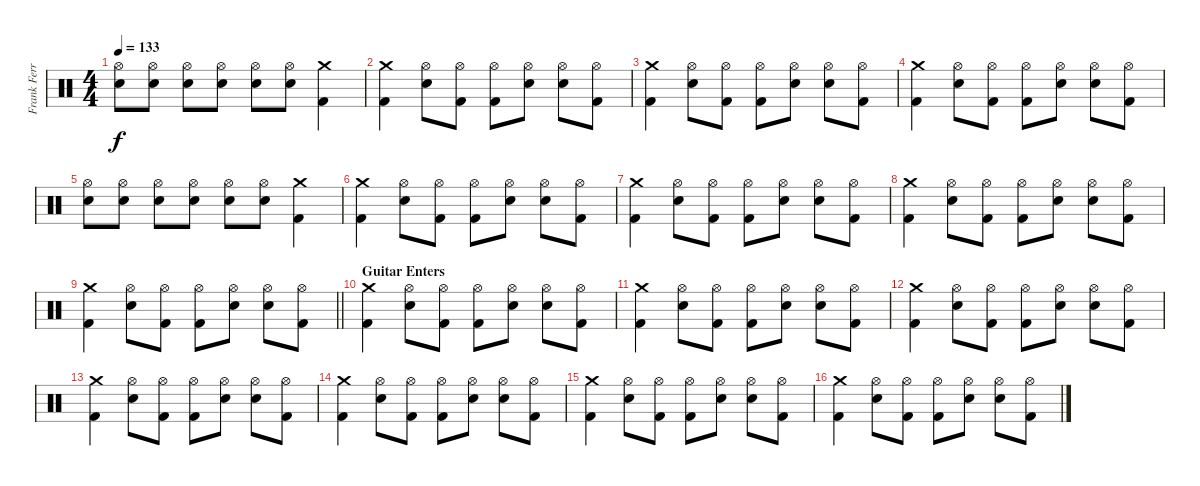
\track ("Frank Ferrer" "Frank Ferr") {instrument percussion}
\staff {score}
\articulation defaults
\ts (4 4)
\tempo 133
\clef neutral
\ks c
("Snare (hit) 2" "Hi-Hat (open)").8{dy f} ("Electric Snare (hit)" "Hi-Hat (open)").8 ("Electric Snare (hit)" "Hi-Hat (open)").8 ("Electric Snare (hit)" "Hi-Hat (open)").8 ("Electric Snare (hit)" "Hi-Hat (open)").8 ("Electric Snare (hit)" "Hi-Hat (open)").8 ("Crash medium (hit)" "Kick (hit) 2").4 |
("Crash medium (hit)" "Kick (hit) 2").4 ("Electric Snare (hit)" "Hi-Hat (open)").8 ("Kick (hit) 2" "Hi-Hat (open)").8 ("Kick (hit) 2" "Hi-Hat (open)").8 ("Electric Snare (hit)" "Hi-Hat (open)").8 ("Electric Snare (hit)" "Hi-Hat (open)").8 ("Kick (hit) 2" "Hi-Hat (open)").8 |
("Crash medium (hit)" "Kick (hit) 2").4 ("Electric Snare (hit)" "Hi-Hat (open)").8 ("Kick (hit) 2" "Hi-Hat (open)").8 ("Kick (hit) 2" "Hi-Hat (open)").8 ("Electric Snare (hit)" "Hi-Hat (open)").8 ("Electric Snare (hit)" "Hi-Hat (open)").8 ("Kick (hit) 2" "Hi-Hat (open)").8 |
("Crash medium (hit)" "Kick (hit) 2").4 ("Electric Snare (hit)" "Hi-Hat (open)").8 ("Kick (hit) 2" "Hi-Hat (open)").8 ("Kick (hit) 2" "Hi-Hat (open)").8 ("Electric Snare (hit)" "Hi-Hat (open)").8 ("Electric Snare (hit)" "Hi-Hat (open)").8 ("Kick (hit) 2" "Hi-Hat (open)").8 |
("Snare (hit) 2" "Hi-Hat (open)").8 ("Electric Snare (hit)" "Hi-Hat (open)").8 ("Electric Snare (hit)" "Hi-Hat (open)").8 ("Electric Snare (hit)" "Hi-Hat (open)").8 ("Electric Snare (hit)" "Hi-Hat (open)").8 ("Electric Snare (hit)" "Hi-Hat (open)").8 ("Crash medium (hit)" "Kick (hit) 2").4 |
("Crash medium (hit)" "Kick (hit) 2").4 ("Electric Snare (hit)" "Hi-Hat (open)").8 ("Kick (hit) 2" "Hi-Hat (open)").8 ("Kick (hit) 2" "Hi-Hat (open)").8 ("Electric Snare (hit)" "Hi-Hat (open)").8 ("Electric Snare (hit)" "Hi-Hat (open)").8 ("Kick (hit) 2" "Hi-Hat (open)").8 |
("Crash medium (hit)" "Kick (hit) 2").4 ("Electric Snare (hit)" "Hi-Hat (open)").8 ("Kick (hit) 2" "Hi-Hat (open)").8 ("Kick (hit) 2" "Hi-Hat (open)").8 ("Electric Snare (hit)" "Hi-Hat (open)").8 ("Electric Snare (hit)" "Hi-Hat (open)").8 ("Kick (hit) 2" "Hi-Hat (open)").8 |
("Crash medium (hit)" "Kick (hit) 2").4 ("Electric Snare (hit)" "Hi-Hat (open)").8 ("Kick (hit) 2" "Hi-Hat (open)").8 ("Kick (hit) 2" "Hi-Hat (open)").8 ("Electric Snare (hit)" "Hi-Hat (open)").8 ("Electric Snare (hit)" "Hi-Hat (open)").8 ("Kick (hit) 2" "Hi-Hat (open)").8 |
\barLineRight lightlight
("Crash medium (hit)" "Kick (hit) 2").4 ("Electric Snare (hit)" "Hi-Hat (open)").8 ("Kick (hit) 2" "Hi-Hat (open)").8 ("Kick (hit) 2" "Hi-Hat (open)").8 ("Electric Snare (hit)" "Hi-Hat (open)").8 ("Electric Snare (hit)" "Hi-Hat (open)").8 ("Kick (hit) 2" "Hi-Hat (open)").8 |
\section ("" "Guitar Enters")
("Crash medium (hit)" "Kick (hit) 2").4 ("Electric Snare (hit)" "Hi-Hat (open)").8 ("Kick (hit) 2" "Hi-Hat (open)").8 ("Kick (hit) 2" "Hi-Hat (open)").8 ("Electric Snare (hit)" "Hi-Hat (open)").8 ("Electric Snare (hit)" "Hi-Hat (open)").8 ("Kick (hit) 2" "Hi-Hat (open)").8 |
("Crash medium (hit)" "Kick (hit) 2").4 ("Electric Snare (hit)" "Hi-Hat (open)").8 ("Kick (hit) 2" "Hi-Hat (open)").8 ("Kick (hit) 2" "Hi-Hat (open)").8 ("Electric Snare (hit)" "Hi-Hat (open)").8 ("Electric Snare (hit)" "Hi-Hat (open)").8 ("Kick (hit) 2" "Hi-Hat (open)").8 |
("Crash medium (hit)" "Kick (hit) 2").4 ("Electric Snare (hit)" "Hi-Hat (open)").8 ("Kick (hit) 2" "Hi-Hat (open)").8 ("Kick (hit) 2" "Hi-Hat (open)").8 ("Electric Snare (hit)" "Hi-Hat (open)").8 ("Electric Snare (hit)" "Hi-Hat (open)").8 ("Kick (hit) 2" "Hi-Hat (open)").8 |
("Crash medium (hit)" "Kick (hit) 2").4 ("Electric Snare (hit)" "Hi-Hat (open)").8 ("Kick (hit) 2" "Hi-Hat (open)").8 ("Kick (hit) 2" "Hi-Hat (open)").8 ("Electric Snare (hit)" "Hi-Hat (open)").8 ("Electric Snare (hit)" "Hi-Hat (open)").8 ("Kick (hit) 2" "Hi-Hat (open)").8 |
("Crash medium (hit)" "Kick (hit) 2").4 ("Electric Snare (hit)" "Hi-Hat (open)").8 ("Kick (hit) 2" "Hi-Hat (open)").8 ("Kick (hit) 2" "Hi-Hat (open)").8 ("Electric Snare (hit)" "Hi-Hat (open)").8 ("Electric Snare (hit)" "Hi-Hat (open)").8 ("Kick (hit) 2" "Hi-Hat (open)").8 |
("Crash medium (hit)" "Kick (hit) 2").4 ("Electric Snare (hit)" "Hi-Hat (open)").8 ("Kick (hit) 2" "Hi-Hat (open)").8 ("Kick (hit) 2" "Hi-Hat (open)").8 ("Electric Snare (hit)" "Hi-Hat (open)").8 ("Electric Snare (hit)" "Hi-Hat (open)").8 ("Kick (hit) 2" "Hi-Hat (open)").8 |
("Crash medium (hit)" "Kick (hit) 2").4 ("Electric Snare (hit)" "Hi-Hat (open)").8 ("Kick (hit) 2" "Hi-Hat (open)").8 ("Kick (hit) 2" "Hi-Hat (open)").8 ("Electric Snare (hit)" "Hi-Hat (open)").8 ("Electric Snare (hit)" "Hi-Hat (open)").8 ("Kick (hit) 2" "Hi-Hat (open)").8
